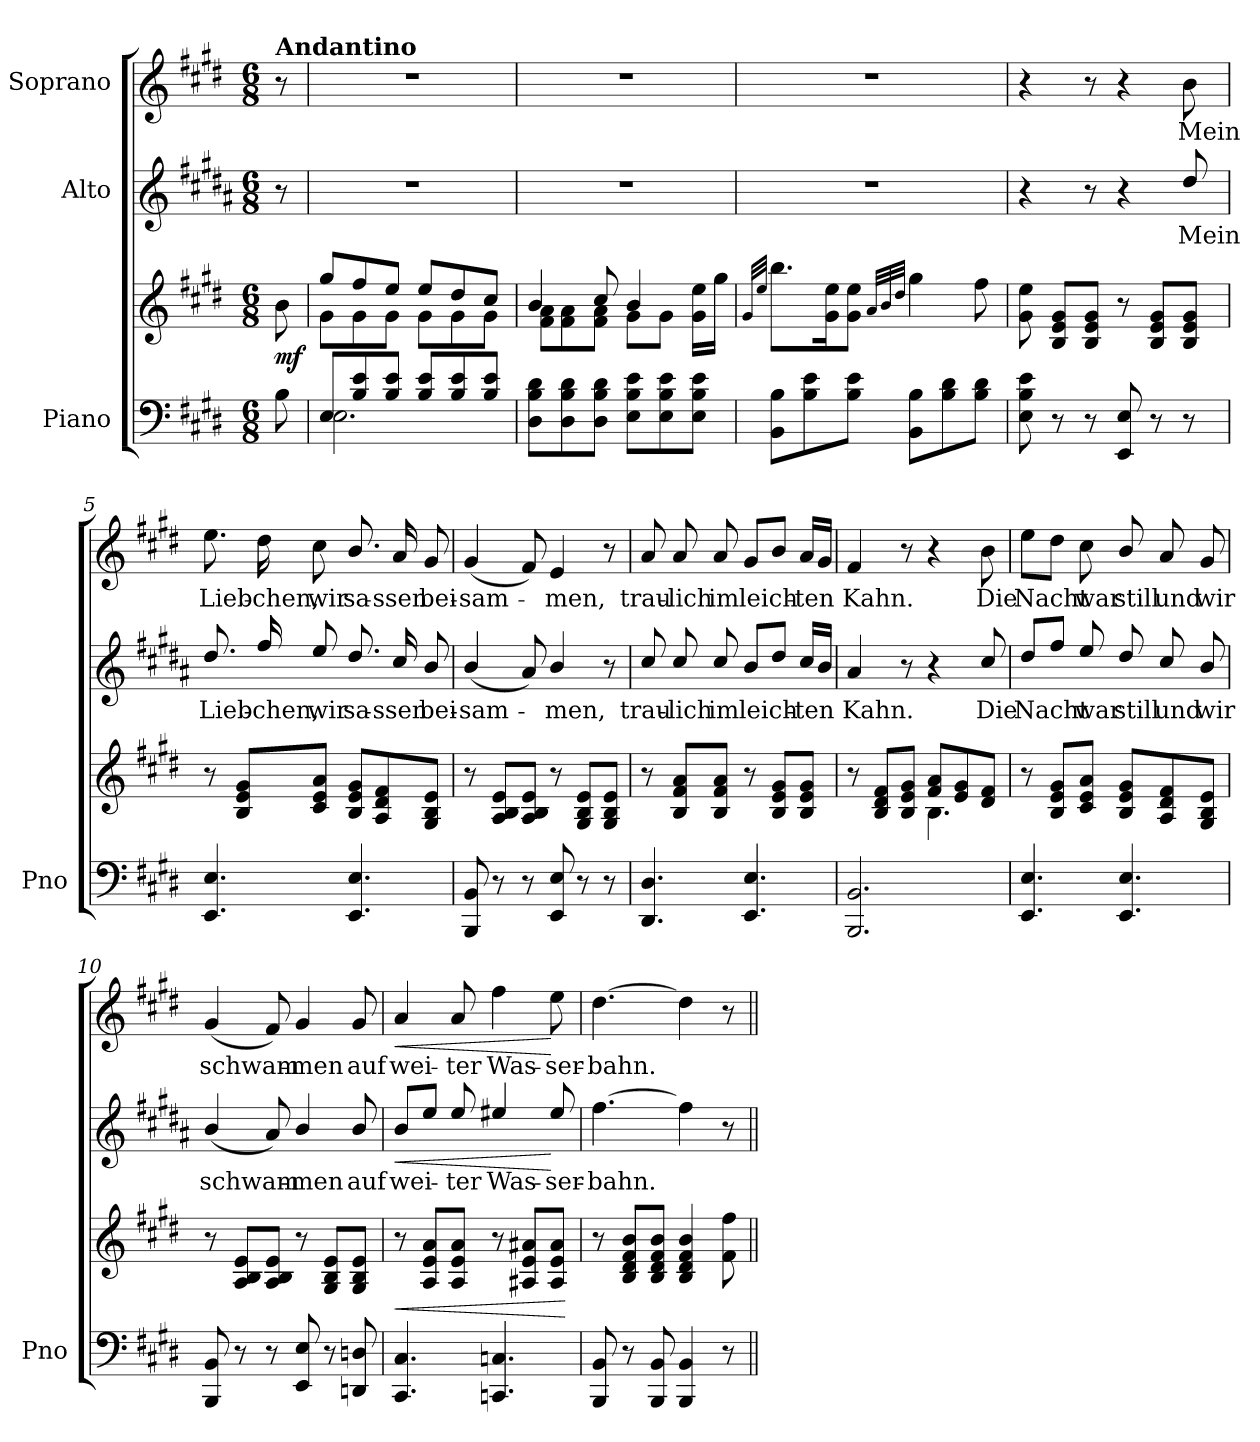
**kern	**kern	**dynam	**kern	**text	**dynam	**kern	**text	**dynam
*part3	*part3	*part3	*part2	*part2	*part2	*part1	*part1	*part1
*staff4	*staff3	*staff3/4	*staff2	*staff2	*staff2	*staff1	*staff1	*staff1
*I"Piano	*	*	*I"Alto	*	*	*I"Soprano	*	*
*I'Pno	*	*	*	*	*	*	*	*
*clefF4	*clefG2	*	*clefG2	*	*	*clefG2	*	*
*	*	*	*ITrd4c7	*	*	*	*	*
*k[f#c#g#d#]	*k[f#c#g#d#]	*	*k[f#c#g#d#]	*	*	*k[f#c#g#d#]	*	*
*M6/8	*M6/8	*	*M6/8	*	*	*M6/8	*	*
=	=	=	=	=	=	=	=	=
!	!	!	!	!	!	!LO:TX:a:B:t=Andantino	!	!
!	!	!LO:DY:b	!	!	!	!	!	!
8B\	8b\	mf	8r	.	.	8r	.	.
=1	=1	=1	=1	=1	=1	=1	=1	=1
!LO:N:head=open	!	!	!	!	!	!	!	!
*^	*^	*	*	*	*	*	*	*
8E/L	2.E\	8gg#/L	8g#\L	.	2.r	.	.	2.r	.	.
8B/ 8e/	.	8ff#/	8g#\	.	.	.	.	.	.	.
8B/ 8e/J	.	8ee/J	8g#\J	.	.	.	.	.	.	.
8B/ 8e/L	.	8ee/L	8g#\L	.	.	.	.	.	.	.
8B/ 8e/	.	8dd#/	8g#\	.	.	.	.	.	.	.
8B/ 8e/J	.	8cc#/J	8g#\J	.	.	.	.	.	.	.
*v	*v	*	*	*	*	*	*	*	*	*
=2	=2	=2	=2	=2	=2	=2	=2	=2	=2
8D#\ 8B\ 8d#\L	4b/	8f#\ 8a\L	.	2.r	.	.	2.r	.	.
8D#\ 8B\ 8d#\	.	8f#\ 8a\	.	.	.	.	.	.	.
8D#\ 8B\ 8d#\J	8cc#/	8f#\ 8a\J	.	.	.	.	.	.	.
8E\ 8B\ 8e\L	4b/	8g#\L	.	.	.	.	.	.	.
8E\ 8B\ 8e\	.	8g#\J	.	.	.	.	.	.	.
8E\ 8B\ 8e\J	16g#\ 16ee\LL	8ryy	.	.	.	.	.	.	.
.	16gg#\JJ	.	.	.	.	.	.	.	.
*	*v	*v	*	*	*	*	*	*	*
=3	=3	=3	=3	=3	=3	=3	=3	=3
.	32qg#/LLL	.	.	.	.	.	.	.
.	32qee/JJJ	.	.	.	.	.	.	.
8BB\ 8B\L	8.bb\L	.	2.r	.	.	2.r	.	.
8B\ 8e\	.	.	.	.	.	.	.	.
.	16g#\ 16ee\K	.	.	.	.	.	.	.
8B\ 8e\J	8g#\ 8ee\J	.	.	.	.	.	.	.
.	32qa/LLL	.	.	.	.	.	.	.
.	32qb/	.	.	.	.	.	.	.
.	32qdd#/JJJ	.	.	.	.	.	.	.
8BB\ 8B\L	4gg#\	.	.	.	.	.	.	.
8B\ 8d#\	.	.	.	.	.	.	.	.
8B\ 8d#\J	8ff#\	.	.	.	.	.	.	.
=4	=4	=4	=4	=4	=4	=4	=4	=4
8E\ 8B\ 8e\	8g#\ 8ee\	.	4r	.	.	4r	.	.
8r	8B/ 8e/ 8g#/L	.	.	.	.	.	.	.
8r	8B/ 8e/ 8g#/J	.	8r	.	.	8r	.	.
8EE/ 8E/	8r	.	4r	.	.	4r	.	.
8r	8B/ 8e/ 8g#/L	.	.	.	.	.	.	.
8r	8B/ 8e/ 8g#/J	.	8g#/	Mein	.	8b\	Mein	.
=5	=5	=5	=5	=5	=5	=5	=5	=5
4.EE/ 4.E/	8r	.	8.g#/	Lieb-	.	8.ee\	Lieb-	.
.	8B/ 8e/ 8g#/L	.	.	.	.	.	.	.
.	.	.	16b/	-chen,	.	16dd#\	-chen,	.
.	8c#/ 8e/ 8a/J	.	8a/	wir	.	8cc#\	wir	.
4.EE/ 4.E/	8B/ 8e/ 8g#/L	.	8.g#/	sa-	.	8.b/	sa-	.
.	8A/ 8d#/ 8f#/	.	.	.	.	.	.	.
.	.	.	16f#/	-ssen	.	16a/	-ssen	.
.	8G#/ 8B/ 8e/J	.	8e/	bei-	.	8g#/	bei-	.
=6	=6	=6	=6	=6	=6	=6	=6	=6
8BBB/ 8BB/	8r	.	(4e/	-sam-	.	(4g#/	-sam-	.
8r	8A/ 8B/ 8e/L	.	.	.	.	.	.	.
8r	8A/ 8B/ 8e/J	.	8d#/)	.	.	8f#/)	.	.
8EE/ 8E/	8r	.	4e/	-men,	.	4e/	-men,	.
8r	8G#/ 8B/ 8e/L	.	.	.	.	.	.	.
8r	8G#/ 8B/ 8e/J	.	8r	.	.	8r	.	.
=7	=7	=7	=7	=7	=7	=7	=7	=7
4.DD#/ 4.D#/	8r	.	8f#/	trau-	.	8a/	trau-	.
.	8B/ 8f#/ 8a/L	.	8f#/	-lich	.	8a/	-lich	.
.	8B/ 8f#/ 8a/J	.	8f#/	im	.	8a/	im	.
4.EE/ 4.E/	8r	.	8e/L	leich-	.	8g#/L	leich-	.
.	8B/ 8e/ 8g#/L	.	8g#/J	.	.	8b/J	.	.
.	8B/ 8e/ 8g#/J	.	16f#/LL	-ten	.	16a/LL	-ten	.
.	.	.	16e/JJ	.	.	16g#/JJ	.	.
=8	=8	=8	=8	=8	=8	=8	=8	=8
*	*^	*	*	*	*	*	*	*
2.BBB/ 2.BB/	8r	4.ryy	.	4d#/	Kahn.	.	4f#/	Kahn.	.
.	8B/ 8d#/ 8f#/L	.	.	.	.	.	.	.	.
.	8B/ 8e/ 8g#/J	.	.	8r	.	.	8r	.	.
.	8f#/ 8a/L	4.B\	.	4r	.	.	4r	.	.
.	8e/ 8g#/	.	.	.	.	.	.	.	.
.	8d#/ 8f#/J	.	.	8f#/	Die	.	8b\	Die	.
*	*v	*v	*	*	*	*	*	*	*
=9	=9	=9	=9	=9	=9	=9	=9	=9
4.EE/ 4.E/	8r	.	8g#/L	Nacht	.	8ee\L	Nacht	.
.	8B/ 8e/ 8g#/L	.	8b/J	.	.	8dd#\J	.	.
.	8c#/ 8e/ 8a/J	.	8a/	war	.	8cc#\	war	.
4.EE/ 4.E/	8B/ 8e/ 8g#/L	.	8g#/	still	.	8b/	still	.
.	8A/ 8d#/ 8f#/	.	8f#/	und	.	8a/	und	.
.	8G#/ 8B/ 8e/J	.	8e/	wir	.	8g#/	wir	.
=10	=10	=10	=10	=10	=10	=10	=10	=10
8BBB/ 8BB/	8r	.	(4e/	schwam-	.	(4g#/	schwam-	.
8r	8A/ 8B/ 8e/L	.	.	.	.	.	.	.
8r	8A/ 8B/ 8e/J	.	8d#/)	.	.	8f#/)	.	.
8EE/ 8E/	8r	.	4e/	-men	.	4g#/	-men	.
8r	8G#/ 8B/ 8e/L	.	.	.	.	.	.	.
8DDn/ 8Dn/	8G#/ 8B/ 8e/J	.	8e/	auf	.	8g#/	auf	.
=11	=11	=11	=11	=11	=11	=11	=11	=11
!	!	!LO:HP:b	!	!	!LO:HP:b	!	!	!LO:HP:b
4.CC#/ 4.C#/	8r	<	8e/L	wei-	<	4a/	wei-	<
.	8A/ 8e/ 8a/L	.	8a/J	.	.	.	.	.
.	8A/ 8e/ 8a/J	.	8a/	-ter	.	8a/	-ter	.
4.CCn/ 4.Cn/	8r	.	4a#X/	Was-	.	4ff#\	Was-	.
.	8A#X/ 8e/ 8a#X/L	.	.	.	.	.	.	.
.	8A#/ 8e/ 8a#/J	.	8a#/	-ser-	[	8ee\	-ser-	[
.	.	[	.	.	.	.	.	.
=12	=12	=12	=12	=12	=12	=12	=12	=12
8BBB/ 8BB/	8r	.	[4.b\	-bahn.	.	[4.dd#\	-bahn.	.
8r	8B/ 8d#/ 8f#/ 8b/L	.	.	.	.	.	.	.
8BBB/ 8BB/	8B/ 8d#/ 8f#/ 8b/J	.	.	.	.	.	.	.
4BBB/ 4BB/	4B/ 4d#/ 4f#/ 4b/	.	4b\]	.	.	4dd#\]	.	.
8r	8f#\ 8ff#\	.	8r	.	.	8r	.	.
=||	=||	=||	=||	=||	=||	=||	=||	=||
*-	*-	*-	*-	*-	*-	*-	*-	*-
